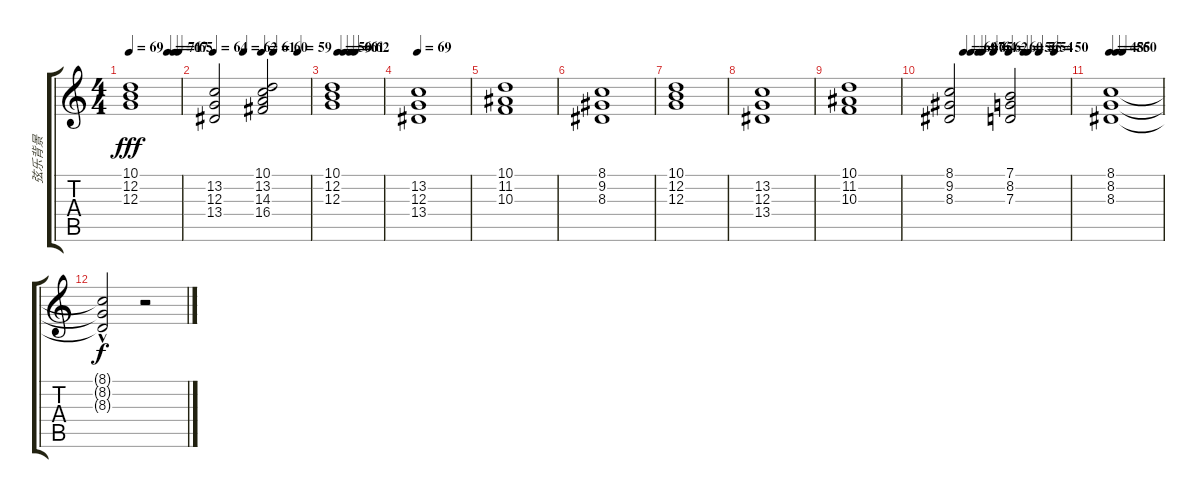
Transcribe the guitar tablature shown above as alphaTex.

\track ("弦乐背景" "弦乐背景") {instrument pad2warm}
\staff {score tabs}
\tuning (E4 B3 G3 D3 A2 E2) {hide}
\ts (4 4)
\tempo 69
\tempo (71 0.75)
\tempo (67 0.875)
\tempo (65 0.96875)
\clef g2
\ks c
(10.1 12.2 12.3).1{dy fff} |
\tempo 64
\tempo (62 0.3125)
\tempo (61 0.5)
\tempo (60 0.625)
\tempo (59 0.875)
(13.2 12.3 13.4).2 (10.1 13.2 14.3 16.4).2 |
\tempo (59 0.125)
\tempo (60 0.25)
\tempo (61 0.375)
\tempo (62 0.46875)
(10.1 12.2 12.3).1 |
\tempo 69
(13.2 12.3 13.4).1 |
(10.1 11.2 10.3).1 |
(8.1 9.2 8.3).1 |
(10.1 12.2 12.3).1 |
(13.2 12.3 13.4).1 |
(10.1 11.2 10.3).1 |
\tempo (69 0.125)
\tempo (67 0.1875)
\tempo (65 0.25)
\tempo (64 0.28125)
\tempo (62 0.375)
\tempo (60 0.5)
\tempo (56 0.625)
\tempo (55 0.65625)
\tempo (54 0.75)
\tempo (50 0.875)
(8.1 9.2 8.3).2 (7.1 8.2 7.3).2 |
\tempo 48
\tempo (55 0.125)
\tempo (60 0.25)
(8.1 8.2 8.3).1 |
(8.1{t} 8.2{t} 8.3{hac t}).2{dy f} r.2
